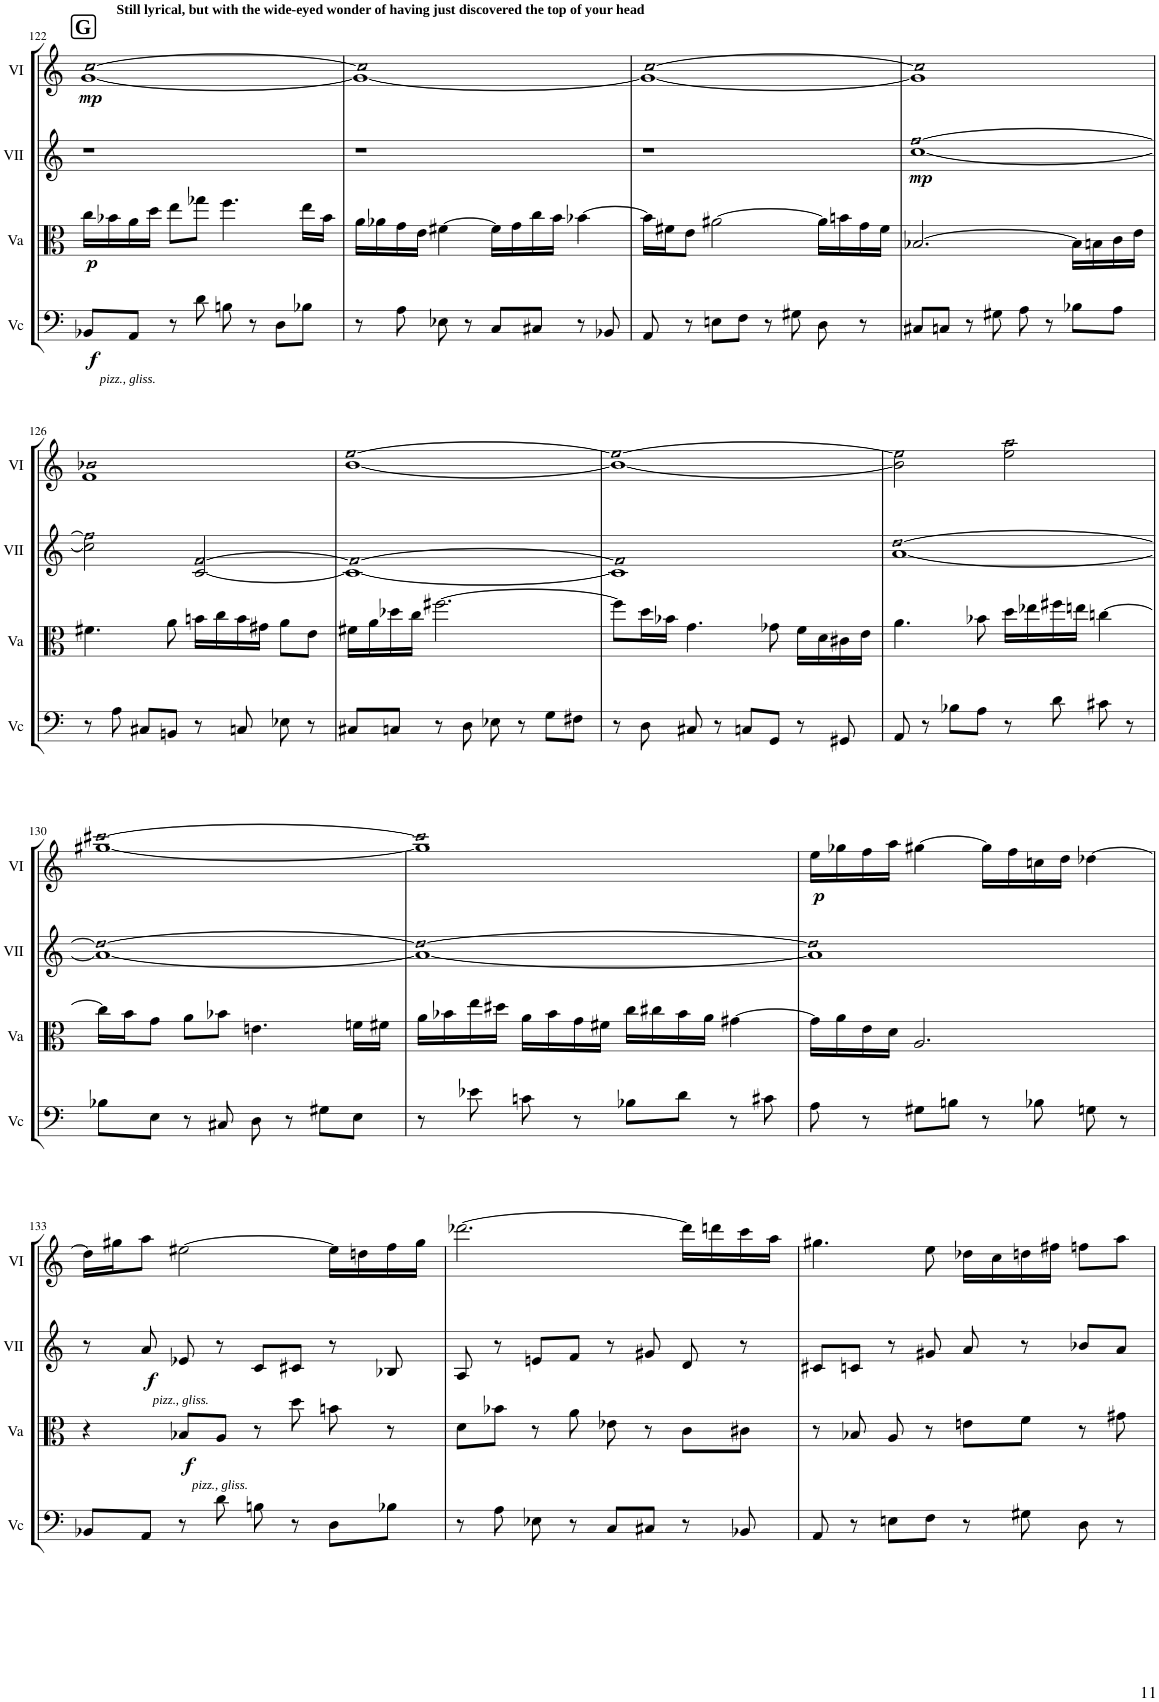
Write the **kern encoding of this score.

**kern	**dynam	**kern	**dynam	**kern	**dynam	**kern	**dynam
*part4	*part4	*part3	*part3	*part2	*part2	*part1	*part1
*staff4	*staff4	*staff3	*staff3	*staff2	*staff2	*staff1	*staff1
*I"Vc	*	*I"Va	*	*I"VII	*	*I"VI	*
*I'Vc	*	*I'Va	*	*I'VII	*	*I'VI	*
!!LO:PB:g=z
*clefF4	*	*clefC3	*	*clefG2	*	*clefG2	*
*k[]	*	*k[]	*	*k[]	*	*k[]	*
*M4/4	*	*M4/4	*	*M4/4	*	*M4/4	*
!!LO:REH:place=s1:a:B:cj:fs=14.284:t=G
=122	=122	=122	=122	=122	=122	=122	=122
!	!	!	!	!	!	!LO:TX:a:B:t=Still lyrical, but with the wide-eyed wonder of having just discovered the top of your head	!
!LO:TX:b:i:t=pizz., gliss.	!	!	!	!	!	!	!
!	!LO:DY:b	!	!LO:DY:b	!	!	!LO:N:n=2:head=open	!LO:DY:b
8BB-X/L	f	16cc\LL	p	1r	.	[1g [1cc	mp
.	.	16b-X\	.	.	.	.	.
8AA/J	.	16a\	.	.	.	.	.
.	.	16dd\JJ	.	.	.	.	.
8r	.	8ee\L	.	.	.	.	.
8d\	.	8gg-X\J	.	.	.	.	.
8Bn\	.	4.ff\	.	.	.	.	.
8r	.	.	.	.	.	.	.
8D\L	.	.	.	.	.	.	.
8B-X\J	.	16ee\LL	.	.	.	.	.
.	.	16b-\JJ	.	.	.	.	.
=123	=123	=123	=123	=123	=123	=123	=123
!	!	!	!	!	!	!LO:N:n=2:head=open	!
8r	.	16a\LL	.	1r	.	1g_ 1cc]	.
.	.	16a-X\	.	.	.	.	.
8A\	.	16g\	.	.	.	.	.
.	.	16e\JJ	.	.	.	.	.
8E-X\	.	[4f#X\	.	.	.	.	.
8r	.	.	.	.	.	.	.
8C/L	.	16f#\LL]	.	.	.	.	.
.	.	16g\	.	.	.	.	.
8C#X/J	.	16cc\	.	.	.	.	.
.	.	16b\JJ	.	.	.	.	.
8r	.	[4b-X\	.	.	.	.	.
8BB-X/	.	.	.	.	.	.	.
=124	=124	=124	=124	=124	=124	=124	=124
!	!	!	!	!	!	!LO:N:n=2:head=open	!
8AA/	.	16b-\LL]	.	1r	.	1g_ [1cc	.
.	.	16f#X\J	.	.	.	.	.
8r	.	8e\J	.	.	.	.	.
8En\L	.	[2a#X\	.	.	.	.	.
8F\J	.	.	.	.	.	.	.
8r	.	.	.	.	.	.	.
8G#X\	.	.	.	.	.	.	.
8D\	.	16a#\LL]	.	.	.	.	.
.	.	16bn\	.	.	.	.	.
8r	.	16g\	.	.	.	.	.
.	.	16f#\JJ	.	.	.	.	.
=125	=125	=125	=125	=125	=125	=125	=125
!	!	!	!	!LO:N:n=2:head=open	!LO:DY:b	!LO:N:n=2:head=open	!
8C#X/L	.	[2.B-X/	.	[1cc [1ff	mp	1g] 1cc]	.
8Cn/J	.	.	.	.	.	.	.
8r	.	.	.	.	.	.	.
8G#X\	.	.	.	.	.	.	.
8A\	.	.	.	.	.	.	.
8r	.	.	.	.	.	.	.
8B-X\L	.	16B-\LL]	.	.	.	.	.
.	.	16Bn\	.	.	.	.	.
8A\J	.	16c\	.	.	.	.	.
.	.	16e\JJ	.	.	.	.	.
!!LO:LB:g=z
=126	=126	=126	=126	=126	=126	=126	=126
!	!	!	!	!LO:N:n=2:head=open	!	!LO:N:n=2:head=open	!
8r	.	4.f#X\	.	2cc\] 2ff\]	.	1f 1b-X	.
8A\	.	.	.	.	.	.	.
8C#X/L	.	.	.	.	.	.	.
8BBn/J	.	8a\	.	.	.	.	.
!	!	!	!	!LO:N:n=2:head=open	!	!	!
8r	.	16bn\LL	.	[2c/ [2f/	.	.	.
.	.	16cc\	.	.	.	.	.
8Cn/	.	16b\	.	.	.	.	.
.	.	16g#X\JJ	.	.	.	.	.
8E-X\	.	8a\L	.	.	.	.	.
8r	.	8e\J	.	.	.	.	.
=127	=127	=127	=127	=127	=127	=127	=127
!	!	!	!	!LO:N:n=2:head=open	!	!LO:N:n=2:head=open	!
8C#X/L	.	16f#X\LL	.	1c_ 1f_	.	[1b [1ee	.
.	.	16a\	.	.	.	.	.
8Cn/J	.	16dd-X\	.	.	.	.	.
.	.	16cc\JJ	.	.	.	.	.
8r	.	[2.ff#X\	.	.	.	.	.
8D\	.	.	.	.	.	.	.
8E-X\	.	.	.	.	.	.	.
8r	.	.	.	.	.	.	.
8G\L	.	.	.	.	.	.	.
8F#X\J	.	.	.	.	.	.	.
=128	=128	=128	=128	=128	=128	=128	=128
!	!	!	!	!LO:N:n=2:head=open	!	!LO:N:n=2:head=open	!
8r	.	8ff#\L]	.	1c] 1f]	.	1b_ 1ee_	.
8D\	.	16dd\L	.	.	.	.	.
.	.	16b-X\JJ	.	.	.	.	.
8C#X/	.	4.g\	.	.	.	.	.
8r	.	.	.	.	.	.	.
8Cn/L	.	.	.	.	.	.	.
8GG/J	.	8g-X\	.	.	.	.	.
8r	.	16f\LL	.	.	.	.	.
.	.	16d\	.	.	.	.	.
8GG#X/	.	16c#X\	.	.	.	.	.
.	.	16e\JJ	.	.	.	.	.
=129	=129	=129	=129	=129	=129	=129	=129
!	!	!	!	!LO:N:n=2:head=open	!	!LO:N:n=2:head=open	!
8AA/	.	4.a\	.	[1a [1dd	.	2b\] 2ee\]	.
8r	.	.	.	.	.	.	.
8B-X\L	.	.	.	.	.	.	.
8A\J	.	8b-X\	.	.	.	.	.
!	!	!	!	!	!	!LO:N:n=2:head=open	!
8r	.	16dd\LL	.	.	.	2ee\ 2aa\	.
.	.	16ee-X\	.	.	.	.	.
8d\	.	16ff#X\	.	.	.	.	.
.	.	16een\JJ	.	.	.	.	.
8c#X\	.	[4ccn\	.	.	.	.	.
8r	.	.	.	.	.	.	.
!!LO:LB:g=z
=130	=130	=130	=130	=130	=130	=130	=130
!	!	!	!	!LO:N:n=2:head=open	!	!LO:N:n=2:head=open	!
8B-X\L	.	16cc\LL]	.	1a_ 1dd_	.	[1gg#X [1ccc#X	.
.	.	16b\J	.	.	.	.	.
8E\J	.	8g\J	.	.	.	.	.
8r	.	8a\L	.	.	.	.	.
8C#X/	.	8b-X\J	.	.	.	.	.
8D\	.	4.en\	.	.	.	.	.
8r	.	.	.	.	.	.	.
8G#X\L	.	.	.	.	.	.	.
8E\J	.	16fn\LL	.	.	.	.	.
.	.	16f#X\JJ	.	.	.	.	.
=131	=131	=131	=131	=131	=131	=131	=131
!	!	!	!	!LO:N:n=2:head=open	!	!LO:N:n=2:head=open	!
8r	.	16a\LL	.	1a_ 1dd_	.	1gg#] 1ccc#]	.
.	.	16b-X\	.	.	.	.	.
8e-X\	.	16ee\	.	.	.	.	.
.	.	16dd#X\JJ	.	.	.	.	.
8cn\	.	16a\LL	.	.	.	.	.
.	.	16b-\	.	.	.	.	.
8r	.	16g\	.	.	.	.	.
.	.	16f#X\JJ	.	.	.	.	.
8B-X\L	.	16cc\LL	.	.	.	.	.
.	.	16cc#X\	.	.	.	.	.
8d\J	.	16b-\	.	.	.	.	.
.	.	16a\JJ	.	.	.	.	.
8r	.	[4g#X\	.	.	.	.	.
8c#X\	.	.	.	.	.	.	.
=132	=132	=132	=132	=132	=132	=132	=132
!	!	!	!	!LO:N:n=2:head=open	!	!	!LO:DY:b
8A\	.	16g#\LL]	.	1a] 1dd]	.	16ee\LL	p
.	.	16a\	.	.	.	16gg-X\	.
8r	.	16e\	.	.	.	16ff\	.
.	.	16d\JJ	.	.	.	16aa\JJ	.
8G#X\L	.	2.A/	.	.	.	[4gg#X\	.
8Bn\J	.	.	.	.	.	.	.
8r	.	.	.	.	.	16gg#\LL]	.
.	.	.	.	.	.	16ff\	.
8B-X\	.	.	.	.	.	16ccn\	.
.	.	.	.	.	.	16dd\JJ	.
8Gn\	.	.	.	.	.	[4dd-X\	.
8r	.	.	.	.	.	.	.
!!LO:LB:g=z
=133	=133	=133	=133	=133	=133	=133	=133
8BB-X/L	.	4r	.	8r	.	16dd-\LL]	.
.	.	.	.	.	.	16gg#X\J	.
!	!	!	!	!LO:TX:b:i:t=pizz., gliss.	!	!	!
!	!	!	!	!	!LO:DY:b	!	!
8AA/J	.	.	.	8a/	f	8aa\J	.
!	!	!LO:TX:b:i:t=pizz., gliss.	!	!	!	!	!
!	!	!	!LO:DY:b	!	!	!	!
8r	.	8B-X/L	f	8e-X/	.	[2ee#X\	.
8d\	.	8A/J	.	8r	.	.	.
8Bn\	.	8r	.	8c/L	.	.	.
8r	.	8dd\	.	8c#X/J	.	.	.
8D\L	.	8bn\	.	8r	.	16ee#\LL]	.
.	.	.	.	.	.	16ddn\	.
8B-X\J	.	8r	.	8B-X/	.	16ff\	.
.	.	.	.	.	.	16gg#\JJ	.
=134	=134	=134	=134	=134	=134	=134	=134
8r	.	8d\L	.	8A/	.	[2.ddd-X\	.
8A\	.	8b-X\J	.	8r	.	.	.
8E-X\	.	8r	.	8en/L	.	.	.
8r	.	8a\	.	8f/J	.	.	.
8C/L	.	8e-X\	.	8r	.	.	.
8C#X/J	.	8r	.	8g#X/	.	.	.
8r	.	8c\L	.	8d/	.	16ddd-\LL]	.
.	.	.	.	.	.	16dddn\	.
8BB-X/	.	8c#X\J	.	8r	.	16ccc\	.
.	.	.	.	.	.	16aa\JJ	.
=135	=135	=135	=135	=135	=135	=135	=135
8AA/	.	8r	.	8c#X/L	.	4.gg#X\	.
8r	.	8B-X/	.	8cn/J	.	.	.
8En\L	.	8A/	.	8r	.	.	.
8F\J	.	8r	.	8g#X/	.	8ee\	.
8r	.	8en\L	.	8a/	.	16dd-X\LL	.
.	.	.	.	.	.	16cc\	.
8G#X\	.	8f\J	.	8r	.	16ddn\	.
.	.	.	.	.	.	16ff#X\JJ	.
8D\	.	8r	.	8b-X/L	.	8ffn\L	.
8r	.	8g#X\	.	8a/J	.	8aa\J	.
=	=	=	=	=	=	=	=
*-	*-	*-	*-	*-	*-	*-	*-
